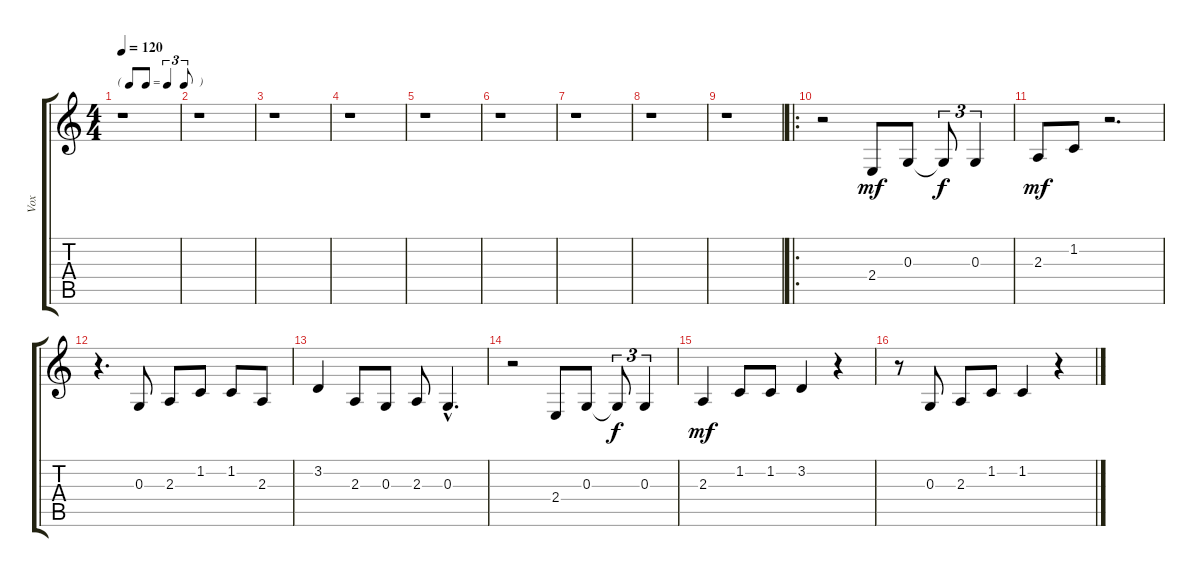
\track ("Vox" "Vox") {instrument violin}
\staff {score tabs}
\tuning (E4 B3 G3 D3 A2 E2) {hide}
\ts (4 4)
\tf triplet8th
\tempo 120
\clef g2
\ks c
r.1{dy mf instrument violin} |
r.1 |
r.1 |
r.1 |
r.1 |
r.1 |
r.1 |
r.1 |
r.1 |
\ro
r.2 2.4.8{lyrics (0 "") lyrics (1 "") lyrics (2 "") lyrics (3 "") lyrics (4 "")} 0.3.8{lyrics (0 "") lyrics (1 "") lyrics (2 "") lyrics (3 "") lyrics (4 "")} 0.3{t}.8{tu (3 2) lyrics (0 "") lyrics (1 "") lyrics (2 "") lyrics (3 "") lyrics (4 "") dy f} 0.3.4{tu (3 2)} |
2.3.8{dy mf} 1.2.8 r.2{d} |
r.4{d} 0.3.8 2.3.8 1.2.8 1.2.8 2.3.8 |
3.2.4 2.3.8 0.3.8 2.3.8 0.3{hac}.4{d} |
r.2 2.4.8 0.3.8 0.3{t}.8{tu (3 2) dy f} 0.3.4{tu (3 2)} |
2.3.4{dy mf} 1.2.8 1.2.8 3.2.4 r.4 |
r.8 0.3.8 2.3.8 1.2.8 1.2.4 r.4
